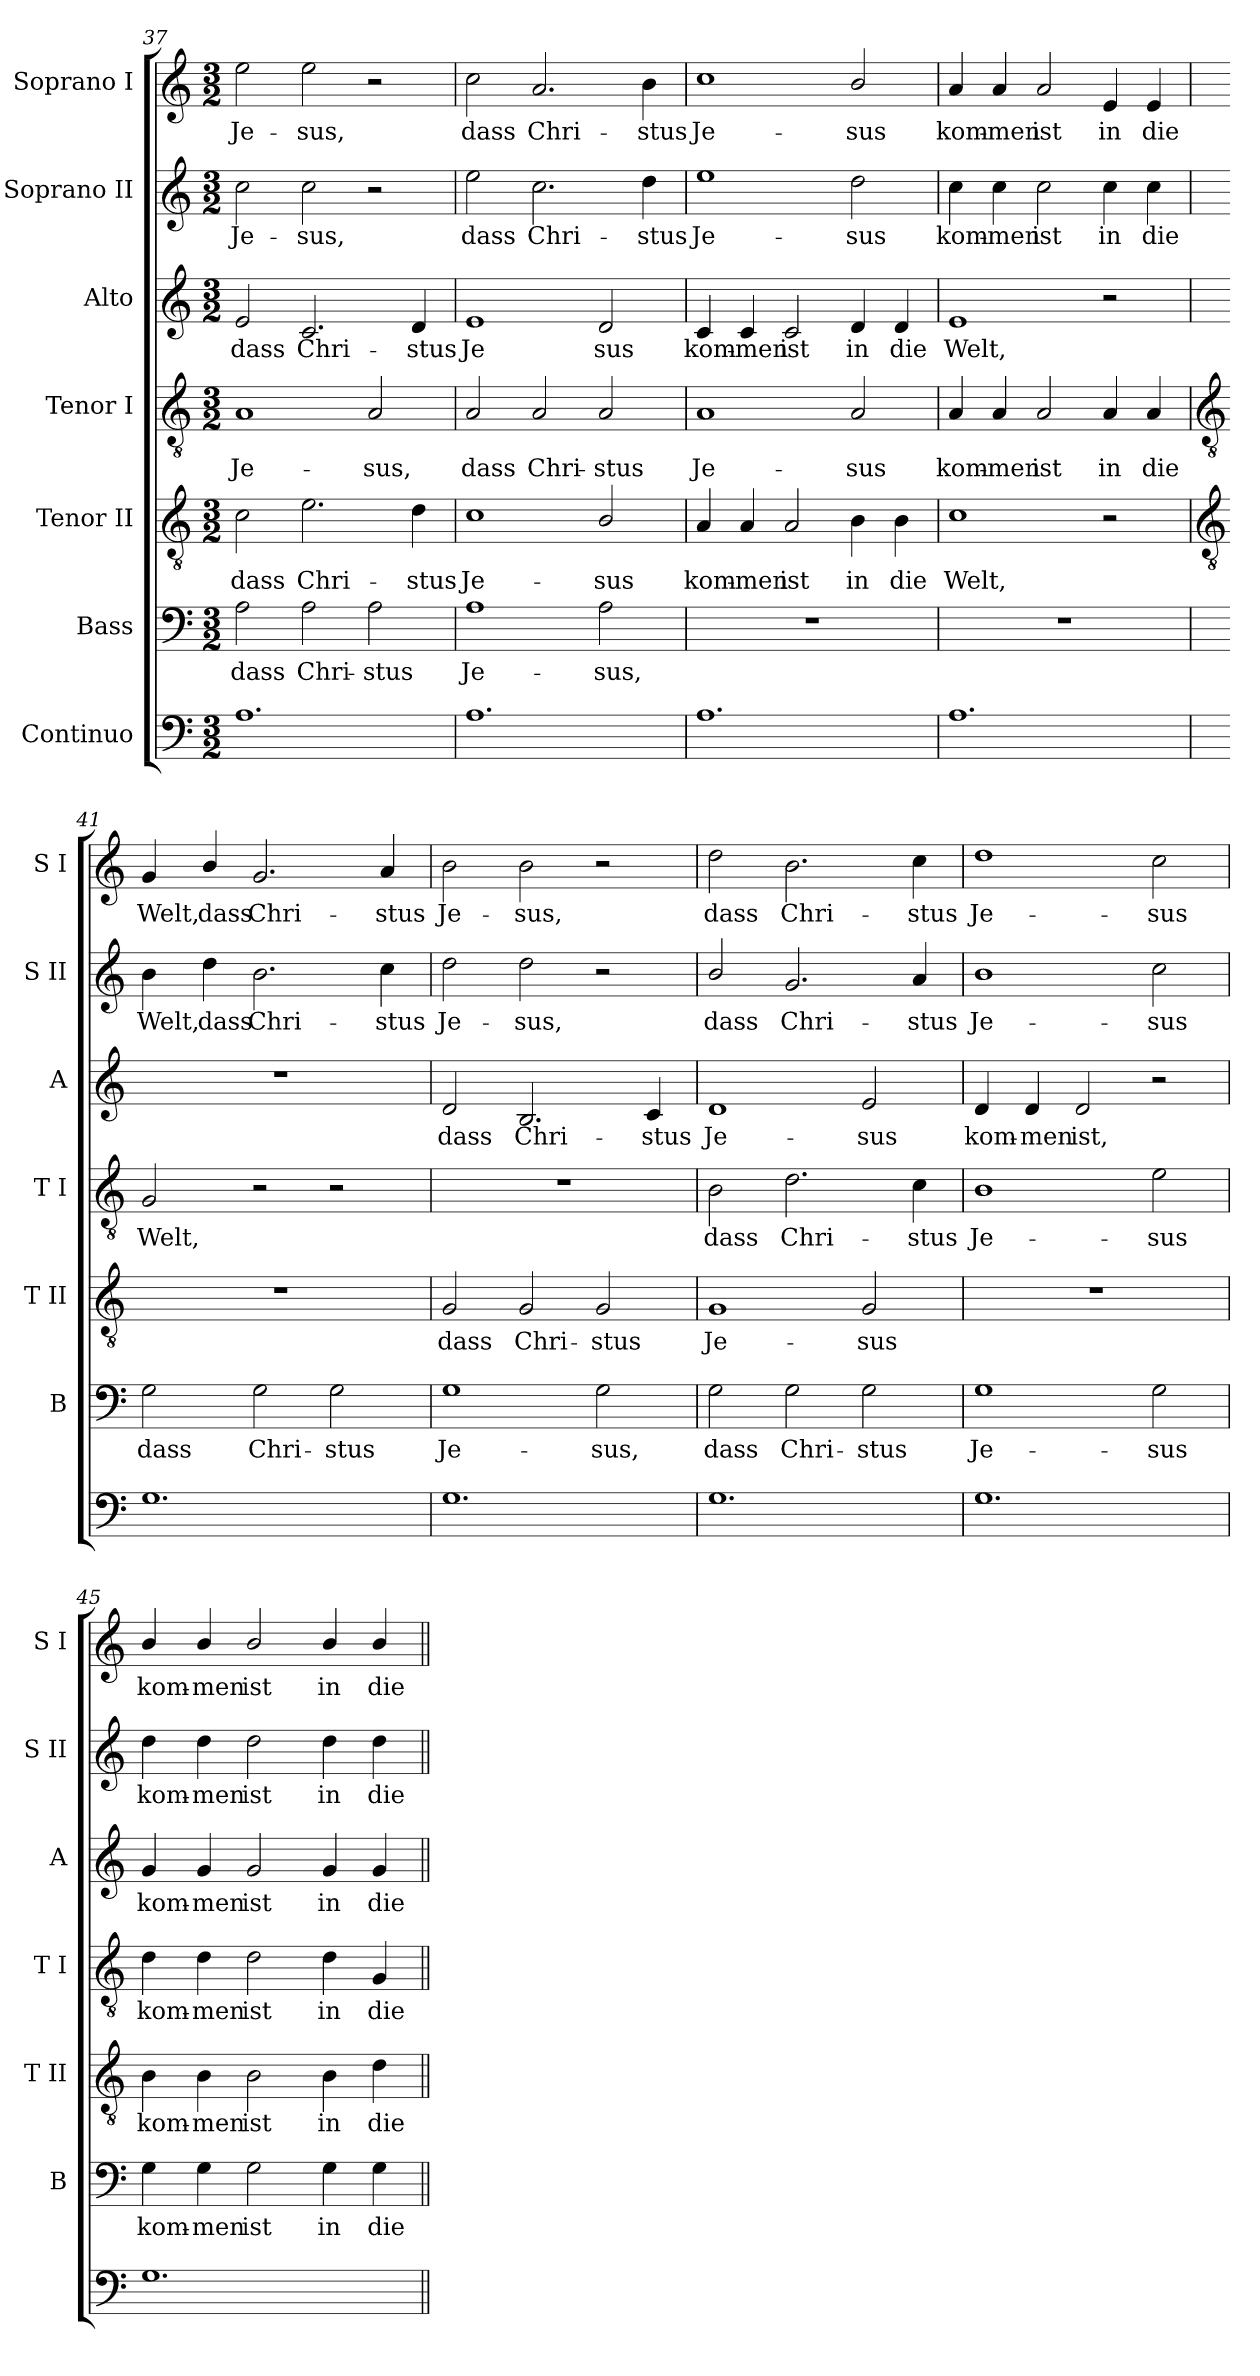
**kern	**kern	**text	**kern	**text	**kern	**text	**kern	**text	**kern	**text	**kern	**text
*part7	*part6	*part6	*part5	*part5	*part4	*part4	*part3	*part3	*part2	*part2	*part1	*part1
*staff7	*staff6	*staff6	*staff5	*staff5	*staff4	*staff4	*staff3	*staff3	*staff2	*staff2	*staff1	*staff1
*I"Continuo	*I"Bass	*	*I"Tenor II	*	*I"Tenor I	*	*I"Alto	*	*I"Soprano II	*	*I"Soprano I	*
*	*I'B	*	*I'T II	*	*I'T I	*	*I'A	*	*I'S II	*	*I'S I	*
*clefF4	*clefF4	*	*clefGv2	*	*clefGv2	*	*clefG2	*	*clefG2	*	*clefG2	*
*k[]	*k[]	*	*k[]	*	*k[]	*	*k[]	*	*k[]	*	*k[]	*
*C:	*C:	*	*C:	*	*C:	*	*C:	*	*C:	*	*C:	*
*M3/2	*M3/2	*	*M3/2	*	*M3/2	*	*M3/2	*	*M3/2	*	*M3/2	*
=37	=37	=37	=37	=37	=37	=37	=37	=37	=37	=37	=37	=37
!	!	!LO:LY:b	!	!LO:LY:b	!	!LO:LY:b	!	!LO:LY:b	!	!LO:LY:b	!	!LO:LY:b
1.A	2A	dass	2c	dass	1A	Je-	2e	dass	2cc	Je-	2ee	Je-
!	!	!LO:LY:b	!	!LO:LY:b	!	!	!	!LO:LY:b	!	!LO:LY:b	!	!LO:LY:b
.	2A	Chri-	2.e	Chri-	.	.	2.c	Chri-	2cc	-sus,	2ee	-sus,
!	!	!LO:LY:b	!	!	!	!LO:LY:b	!	!	!	!	!	!
.	2A	-stus	.	.	2A	-sus,	.	.	2r	.	2r	.
!	!	!	!	!LO:LY:b	!	!	!	!LO:LY:b	!	!	!	!
.	.	.	4d	-stus	.	.	4d	-stus	.	.	.	.
=38	=38	=38	=38	=38	=38	=38	=38	=38	=38	=38	=38	=38
!	!	!LO:LY:b	!	!LO:LY:b	!	!LO:LY:b	!	!LO:LY:b	!	!LO:LY:b	!	!LO:LY:b
1.A	1A	Je-	1c	Je-	2A	dass	1e	Je	2ee	dass	2cc	dass
!	!	!	!	!	!	!LO:LY:b	!	!	!	!LO:LY:b	!	!LO:LY:b
.	.	.	.	.	2A	Chri-	.	.	2.cc	Chri-	2.a	Chri-
!	!	!LO:LY:b	!	!LO:LY:b	!	!LO:LY:b	!	!LO:LY:b	!	!	!	!
.	2A	-sus,	2B/	-sus	2A	-stus	2d	sus	.	.	.	.
!	!	!	!	!	!	!	!	!	!	!LO:LY:b	!	!LO:LY:b
.	.	.	.	.	.	.	.	.	4dd	-stus	4b	-stus
=39	=39	=39	=39	=39	=39	=39	=39	=39	=39	=39	=39	=39
!	!LO:N:vis=1	!	!	!LO:LY:b	!	!LO:LY:b	!	!LO:LY:b	!	!LO:LY:b	!	!LO:LY:b
1.A	1.r	.	4A	kom-	1A	Je-	4c	kom-	1ee	Je-	1cc	Je-
!	!	!	!	!LO:LY:b	!	!	!	!LO:LY:b	!	!	!	!
.	.	.	4A	-men	.	.	4c	-men	.	.	.	.
!	!	!	!	!LO:LY:b	!	!	!	!LO:LY:b	!	!	!	!
.	.	.	2A	ist	.	.	2c	ist	.	.	.	.
!	!	!	!	!LO:LY:b	!	!LO:LY:b	!	!LO:LY:b	!	!LO:LY:b	!	!LO:LY:b
.	.	.	4B	in	2A	-sus	4d	in	2dd	-sus	2b/	-sus
!	!	!	!	!LO:LY:b	!	!	!	!LO:LY:b	!	!	!	!
.	.	.	4B	die	.	.	4d	die	.	.	.	.
=40	=40	=40	=40	=40	=40	=40	=40	=40	=40	=40	=40	=40
!	!LO:N:vis=1	!	!	!LO:LY:b	!	!LO:LY:b	!	!LO:LY:b	!	!LO:LY:b	!	!LO:LY:b
1.A	1.r	.	1c	Welt,	4A	kom-	1e	Welt,	4cc	kom-	4a	kom-
!	!	!	!	!	!	!LO:LY:b	!	!	!	!LO:LY:b	!	!LO:LY:b
.	.	.	.	.	4A	-men	.	.	4cc	-men	4a	-men
!	!	!	!	!	!	!LO:LY:b	!	!	!	!LO:LY:b	!	!LO:LY:b
.	.	.	.	.	2A	ist	.	.	2cc	ist	2a	ist
!	!	!	!	!	!	!LO:LY:b	!	!	!	!LO:LY:b	!	!LO:LY:b
.	.	.	2r	.	4A	in	2r	.	4cc	in	4e	in
!	!	!	!	!	!	!LO:LY:b	!	!	!	!LO:LY:b	!	!LO:LY:b
.	.	.	.	.	4A	die	.	.	4cc	die	4e	die
!!LO:LB:g=z
=41	=41	=41	=41	=41	=41	=41	=41	=41	=41	=41	=41	=41
*	*	*	*clefGv2	*	*clefGv2	*	*	*	*	*	*	*
!	!	!LO:LY:b	!LO:N:vis=1	!	!	!LO:LY:b	!LO:N:vis=1	!	!	!LO:LY:b	!	!LO:LY:b
1.G	2G	dass	1.r	.	2G	Welt,	1.r	.	4b	Welt,	4g	Welt,
!	!	!	!	!	!	!	!	!	!	!LO:LY:b	!	!LO:LY:b
.	.	.	.	.	.	.	.	.	4dd	dass	4b/	dass
!	!	!LO:LY:b	!	!	!	!	!	!	!	!LO:LY:b	!	!LO:LY:b
.	2G	Chri-	.	.	2r	.	.	.	2.b	Chri-	2.g	Chri-
!	!	!LO:LY:b	!	!	!	!	!	!	!	!	!	!
.	2G	-stus	.	.	2r	.	.	.	.	.	.	.
!	!	!	!	!	!	!	!	!	!	!LO:LY:b	!	!LO:LY:b
.	.	.	.	.	.	.	.	.	4cc	-stus	4a	-stus
=42	=42	=42	=42	=42	=42	=42	=42	=42	=42	=42	=42	=42
!	!	!LO:LY:b	!	!LO:LY:b	!LO:N:vis=1	!	!	!LO:LY:b	!	!LO:LY:b	!	!LO:LY:b
1.G	1G	Je-	2G	dass	1.r	.	2d	dass	2dd	Je-	2b	Je-
!	!	!	!	!LO:LY:b	!	!	!	!LO:LY:b	!	!LO:LY:b	!	!LO:LY:b
.	.	.	2G	Chri-	.	.	2.B	Chri-	2dd	-sus,	2b	-sus,
!	!	!LO:LY:b	!	!LO:LY:b	!	!	!	!	!	!	!	!
.	2G	-sus,	2G	-stus	.	.	.	.	2r	.	2r	.
!	!	!	!	!	!	!	!	!LO:LY:b	!	!	!	!
.	.	.	.	.	.	.	4c	-stus	.	.	.	.
=43	=43	=43	=43	=43	=43	=43	=43	=43	=43	=43	=43	=43
!	!	!LO:LY:b	!	!LO:LY:b	!	!LO:LY:b	!	!LO:LY:b	!	!LO:LY:b	!	!LO:LY:b
1.G	2G	dass	1G	Je-	2B	dass	1d	Je-	2b/	dass	2dd	dass
!	!	!LO:LY:b	!	!	!	!LO:LY:b	!	!	!	!LO:LY:b	!	!LO:LY:b
.	2G	Chri-	.	.	2.d	Chri-	.	.	2.g	Chri-	2.b	Chri-
!	!	!LO:LY:b	!	!LO:LY:b	!	!	!	!LO:LY:b	!	!	!	!
.	2G	-stus	2G	-sus	.	.	2e	-sus	.	.	.	.
!	!	!	!	!	!	!LO:LY:b	!	!	!	!LO:LY:b	!	!LO:LY:b
.	.	.	.	.	4c	-stus	.	.	4a	-stus	4cc	-stus
=44	=44	=44	=44	=44	=44	=44	=44	=44	=44	=44	=44	=44
!	!	!LO:LY:b	!LO:N:vis=1	!	!	!LO:LY:b	!	!LO:LY:b	!	!LO:LY:b	!	!LO:LY:b
1.G	1G	Je-	1.r	.	1B	Je-	4d	kom-	1b	Je-	1dd	Je-
!	!	!	!	!	!	!	!	!LO:LY:b	!	!	!	!
.	.	.	.	.	.	.	4d	-men	.	.	.	.
!	!	!	!	!	!	!	!	!LO:LY:b	!	!	!	!
.	.	.	.	.	.	.	2d	ist,	.	.	.	.
!	!	!LO:LY:b	!	!	!	!LO:LY:b	!	!	!	!LO:LY:b	!	!LO:LY:b
.	2G	-sus	.	.	2e	-sus	2r	.	2cc	-sus	2cc	-sus
=45	=45	=45	=45	=45	=45	=45	=45	=45	=45	=45	=45	=45
!	!	!LO:LY:b	!	!LO:LY:b	!	!LO:LY:b	!	!LO:LY:b	!	!LO:LY:b	!	!LO:LY:b
1.G	4G	kom-	4B	kom-	4d	kom-	4g	kom-	4dd	kom-	4b/	kom-
!	!	!LO:LY:b	!	!LO:LY:b	!	!LO:LY:b	!	!LO:LY:b	!	!LO:LY:b	!	!LO:LY:b
.	4G	-men	4B	-men	4d	-men	4g	-men	4dd	-men	4b/	-men
!	!	!LO:LY:b	!	!LO:LY:b	!	!LO:LY:b	!	!LO:LY:b	!	!LO:LY:b	!	!LO:LY:b
.	2G	ist	2B	ist	2d	ist	2g	ist	2dd	ist	2b/	ist
!	!	!LO:LY:b	!	!LO:LY:b	!	!LO:LY:b	!	!LO:LY:b	!	!LO:LY:b	!	!LO:LY:b
.	4G	in	4B	in	4d	in	4g	in	4dd	in	4b/	in
!	!	!LO:LY:b	!	!LO:LY:b	!	!LO:LY:b	!	!LO:LY:b	!	!LO:LY:b	!	!LO:LY:b
.	4G	die	4d	die	4G	die	4g	die	4dd	die	4b/	die
=||	=||	=||	=||	=||	=||	=||	=||	=||	=||	=||	=||	=||
*-	*-	*-	*-	*-	*-	*-	*-	*-	*-	*-	*-	*-
